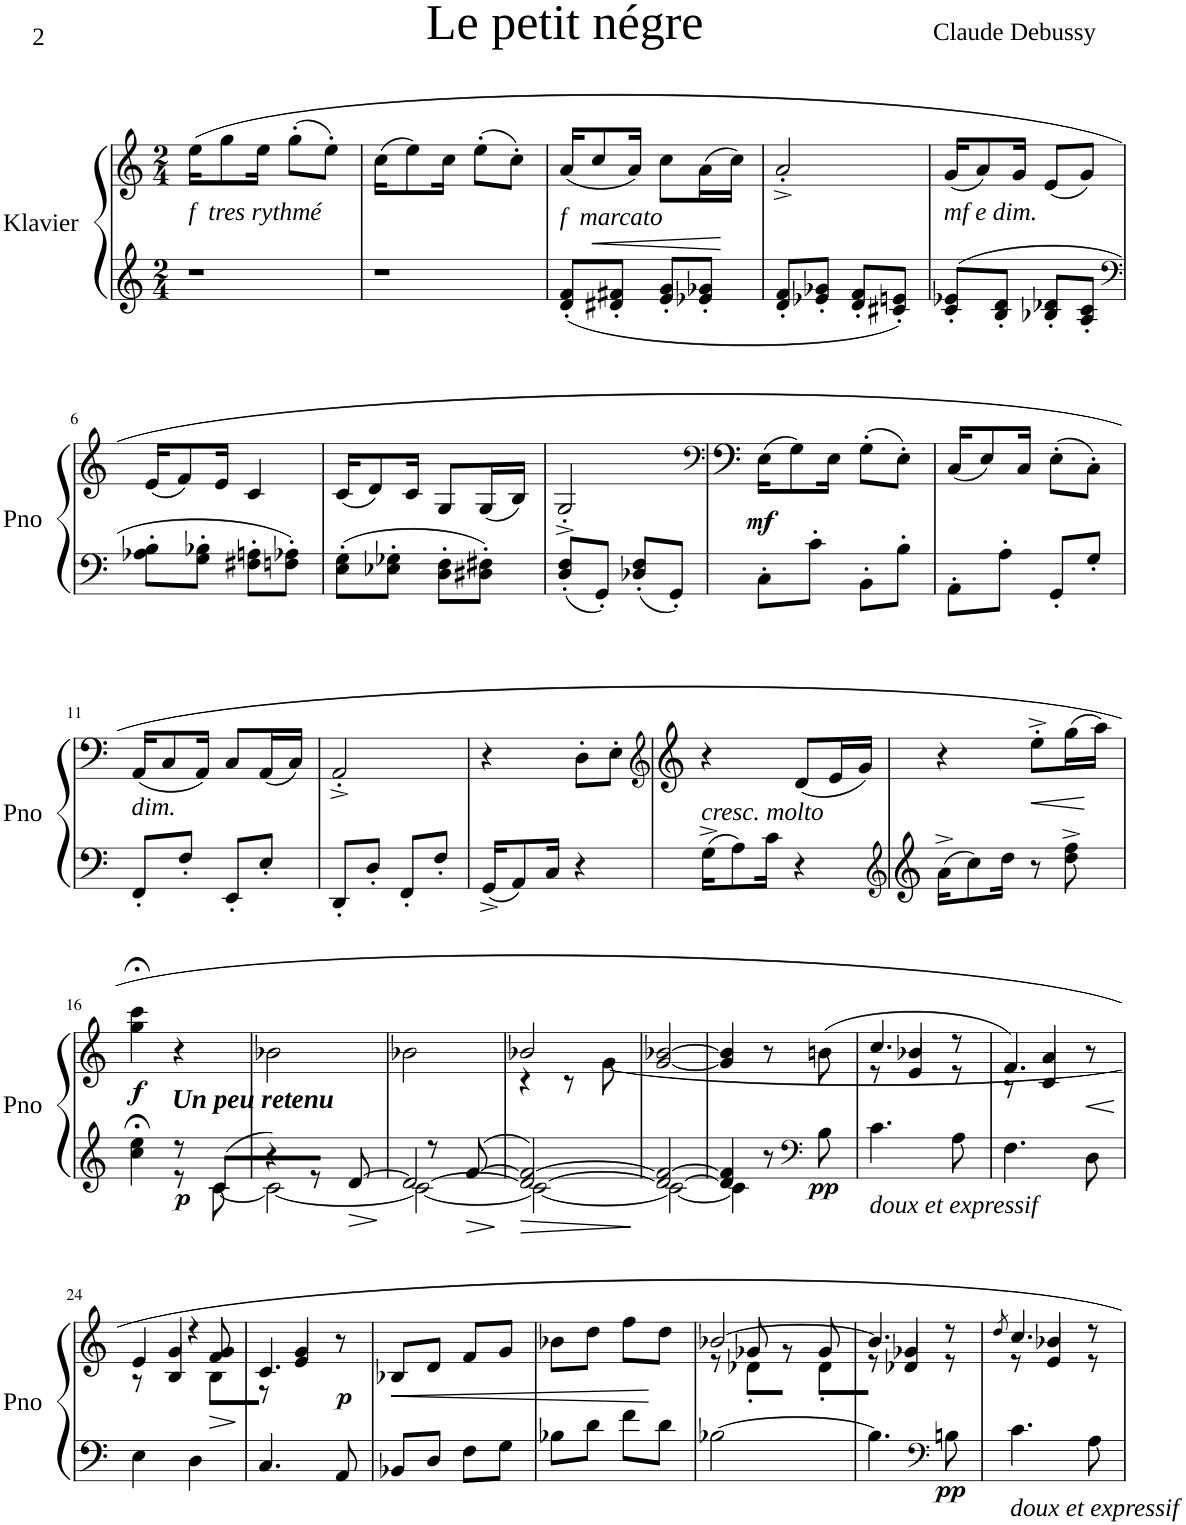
**kern	**kern	**dynam
*part1	*part1	*part1
*staff2	*staff1	*staff1/2
*I"Klavier	*	*
*clefG2	*clefG2	*
*k[]	*k[]	*
*M2/4	*M2/4	*
=1	=1	=1
!	!LO:TX:b:i:t=f  tres rythmé	!
2r	16ee\KL	.
.	8gg\	.
.	16ee\Jk	.
.	(8gg'\L	.
.	8ee'\J)	.
=2	=2	=2
2r	(16cc\KL	.
.	8ee\)	.
.	16cc\Jk	.
.	(8ee'\L	.
.	8cc'\J)	.
2r	2ryy	.
=3	=3	=3
!	!LO:TX:b:i:t=f  marcato	!
8d/' 8f/'L	(16a/KL	.
!	!	!LO:HP:b
.	8cc/	<
2r	.	.
.	16a/Jk)	.
.	8cc\L	.
.	(16a\L	.
.	16cc\JJ)	[
.	2ryy	.
8d#X/' 8f#X/'J	.	.
8e/' 8g/'L	.	.
8e-X/' 8g-X/'J	.	.
=4	=4	=4
8d/' 8f/'L	2a'^/	.
8e-X/' 8g-X/'J	.	.
8d/' 8f/'L	.	.
8c#X/' 8en/'J	.	.
=5	=5	=5
!	!LO:TX:b:i:t=mf e dim.	!
8c/' 8e-X/'L	(16g/KL	.
.	8a/)	.
8B/' 8d/'J	.	.
.	16g/Jk	.
8B-X/' 8d-X/'L	(8e/L	.
8A/' 8c/'J	8g/J)	.
!!LO:LB:g=z
=6	=6	=6
*clefF4	*	*
8A-X\' 8B\'L	(16e/KL	.
.	8f/)	.
8G\' 8B-X\'J	.	.
.	16e/Jk	.
8F#X\' 8An\'L	4c/	.
8Fn\' 8A-X\'J	.	.
=7	=7	=7
8E\' 8G\'L	(16c/KL	.
.	8d/)	.
8E-X\' 8G-X\'J	.	.
.	16c/Jk	.
8D\' 8F\'L	8G/L	.
8D#X\' 8F#X\'J	(16G/L	.
.	16B/JJ)	.
=8	=8	=8
8D/' 8F/'L	2G'^/	.
8GG'/J	.	.
8D-X/' 8F/'L	.	.
8GG'/J	.	.
=9	=9	=9
*	*clefF4	*
!	!	!LO:DY:b
8C'\L	(16E\KL	mf
.	8G\)	.
8c'\J	.	.
.	16E\Jk	.
8BB'\L	(8G'\L	.
8B'\J	8E'\J)	.
=10	=10	=10
8AA'\L	(16C/KL	.
.	8E/)	.
8A'\J	.	.
.	16C/Jk	.
8GG'/L	(8E'\L	.
8G'/J	8C'\J)	.
!!LO:LB:g=z
=11	=11	=11
!	!LO:TX:b:i:t=dim.	!
8FF'/L	(16AA/KL	.
.	8C/	.
8F'/J	.	.
.	16AA/Jk)	.
8EE'/L	8C/L	.
8E'/J	(16AA/L	.
.	16C/JJ)	.
=12	=12	=12
8DD'/L	2AA'^/	.
8D'/J	.	.
8FF'/L	.	.
8F'/J	.	.
=13	=13	=13
16GG^/KL	4r	.
8AA/	.	.
16C/Jk	.	.
4r	8D'\L	.
.	8E'\J	.
=14	=14	=14
*	*clefG2	*
!	!LO:TX:b:i:t=cresc. molto	!
16G^\KL	4r	.
8A\	.	.
16c\Jk	.	.
4r	(8d/L	.
.	16e/L	.
.	16g/JJ)	.
=15	=15	=15
*clefG2	*	*
16a^\KL	4r	.
8cc\	.	.
16dd\Jk	.	.
!	!	!LO:HP:b
8r	8ee'^\L	<
8dd\^ 8ff\^	(16gg\L	.
.	16aa\JJ)	[
!!LO:LB:g=z
=16	=16	=16
*^	*	*
!	!	!	!LO:DY:b
4cc\;< 4ee\;<	4ryy	4gg\;< 4ccc\;<	f
!	!	!LO:TX:b:Bi:t=Un peu retenu	!
!	!	!	!LO:DY:b=2
8r	8r	4r	p
8c/	[8c\	.	.
=17	=17	=17	=17
4r	2c\_	2b-X\	.
8r	.	.	.
[8d/	.	.	.
=18	=18	=18	=18
2d/_	2c\_	2b-X\	.
8r	4ryy	4ryy	.
[8f/	.	.	.
=19	=19	=19	=19
!	!	!	!LO:HP:b=2
*	*	*^	*
2d/_ 2f/_	2c\_	2b-X/	4r	>
.	.	.	8r	.
.	.	.	[8g\	.
*	*	*v	*v	*
=20	=20	=20	=20
2d/_ 2f/_	2c\_	[2g/ [2b-X/	.
=21	=21	=21	=21
4d/] 4f/]	4c\]	4g/] 4b-/]	.
8r	4ryy	8r	.
*clefF4	*	*	*
!	!	!	!LO:DY:b=2
8B\	.	(8bn\	pp
*v	*v	*	*
=22	=22	=22
*	*^	*
!LO:TX:b:i:t=doux et expressif	!	!	!
4.c\	4.cc/	8r	.
.	.	4e/	.
8A\	4b-X/	8r	.
4ryy	.	4ryy	.
.	8r	.	.
=23	=23	=23	=23
4.F\	4.f/)	8r	.
.	.	4c/	.
8D\	4a/	4.ryy	.
4ryy	.	.	.
!	!	!	!LO:HP:b
.	8r	.	<
*	*v	*v	*
.	.	]
!!LO:LB:g=z
=24	=24	=24
*	*^	*
4E\	4e/	8r	.
.	.	4B/	.
4D\	4g/	.	.
.	.	8B\L	.
4.ryy	4r	4.ryy	.
!	!	!	!LO:HP:n=1:b
.	8f/ 8g/	.	[ >
=25	=25	=25	=25
4.C/	4.c/	8r	.
.	.	4e/	.
!	!	!	!LO:DY:b
8AA/	4g/	4.ryy	p
4ryy	.	.	.
.	8r	.	.
*	*v	*v	*
=26	=26	=26
8BB-X/L	8B-X/L	.
8D/J	8d/J	.
8F\L	8f/L	.
8G\J	8g/J	.
=27	=27	=27
8B-X\L	8b-X\L	.
8d\J	8dd\J	.
8f\L	8ff\L	.
8d\J	8dd\J	]
=28	=28	=28
*	*^	*
[2B-X\	[2b-X/	8r	.
.	.	8d-X'\L	.
.	.	8r	.
.	.	8d-'\L	.
4.ryy	8g-X/	4.ryy	.
.	8ryy	.	.
.	8g-/	.	.
=29	=29	=29	=29
4.B-\]	4.b-/]	8r	.
.	.	4d-X/	.
*clefF4	*	*	*
!	!	!	!LO:DY:b=2
8Bn\	4g-X/	8r	pp
4ryy	.	4ryy	.
.	8r	.	.
=30	=30	=30	=30
.	8qdd/	.	.
!LO:TX:b:i:t=doux et expressif	!	!	!
4.c\	4.cc/	8r	.
.	.	4e/	.
8A\	4b-X/	8r	.
4ryy	.	4ryy	.
.	8r	.	.
*	*v	*v	*
=	=	=
*-	*-	*-
